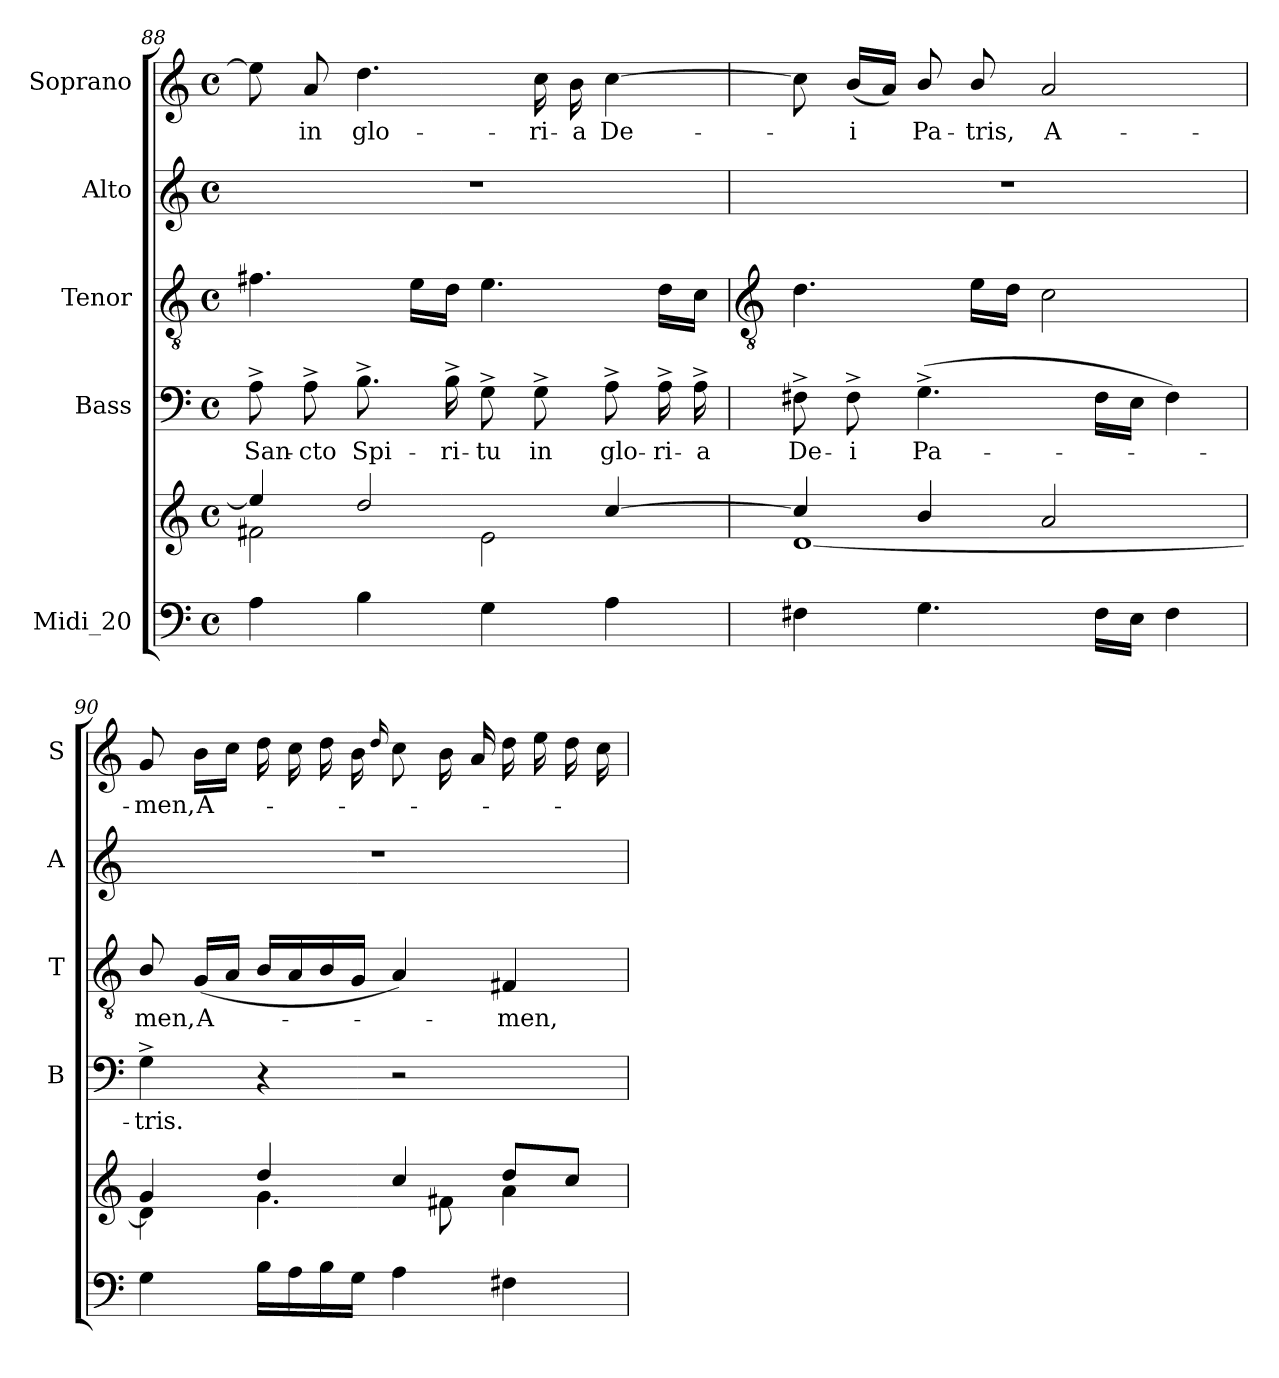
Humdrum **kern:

**kern	**kern	**kern	**text	**kern	**text	**kern	**kern	**text
*part5	*part5	*part4	*part4	*part3	*part3	*part2	*part1	*part1
*staff6	*staff5	*staff4	*staff4	*staff3	*staff3	*staff2	*staff1	*staff1
*I"Midi_20	*	*I"Bass	*	*I"Tenor	*	*I"Alto	*I"Soprano	*
*	*	*I'B	*	*I'T	*	*I'A	*I'S	*
*clefF4	*clefG2	*clefF4	*	*clefGv2	*	*clefG2	*clefG2	*
*k[]	*k[]	*k[]	*	*k[]	*	*k[]	*k[]	*
*C:	*C:	*C:	*	*C:	*	*C:	*C:	*
*M4/4	*M4/4	*M4/4	*	*M4/4	*	*M4/4	*M4/4	*
*met(c)	*met(c)	*met(c)	*	*met(c)	*	*met(c)	*met(c)	*
=88	=88	=88	=88	=88	=88	=88	=88	=88
*	*^	*	*	*	*	*	*	*
!	!	!	!	!LO:LY:b	!	!	!	!	!
4A	4ee/]	2f#X\	8A^	San-	4.f#X	.	1r	8ee]	.
!	!	!	!	!LO:LY:b	!	!	!	!	!LO:LY:b
.	.	.	8A^	-cto	.	.	.	8a	in
!	!	!	!	!LO:LY:b	!	!	!	!	!LO:LY:b
4B	2dd/	.	8.B^	Spi-	.	.	.	4.dd	glo-
.	.	.	.	.	16eLL	.	.	.	.
!	!	!	!	!LO:LY:b	!	!	!	!	!
.	.	.	16B^	-ri-	16dJJ	.	.	.	.
!	!	!	!	!LO:LY:b	!	!	!	!	!
4G	.	2e\	8G^	-tu	4.e	.	.	.	.
!	!	!	!	!LO:LY:b	!	!	!	!	!LO:LY:b
.	.	.	8G^	in	.	.	.	16cc	-ri-
!	!	!	!	!	!	!	!	!	!LO:LY:b
.	.	.	.	.	.	.	.	16b	-a
!	!	!	!	!LO:LY:b	!	!	!	!	!LO:LY:b
4A	[4cc/	.	8A^	glo-	.	.	.	[4cc	De-
!	!	!	!	!LO:LY:b	!	!	!	!	!
.	.	.	16A^	-ri-	16dLL	.	.	.	.
!	!	!	!	!LO:LY:b	!	!	!	!	!
.	.	.	16A^	-a	16cJJ	.	.	.	.
!!LO:LB:g=z
=89	=89	=89	=89	=89	=89	=89	=89	=89	=89
*	*	*	*	*	*clefGv2	*	*	*	*
!	!	!	!	!LO:LY:b	!	!	!	!	!
4F#X	4cc/]	[1d\	8F#X^	De-	4.d	.	1r	8cc]	.
!	!	!	!	!LO:LY:b	!	!	!	!	!LO:LY:b
.	.	.	8F#^	-i	.	.	.	(<16bLL	i
.	.	.	.	.	.	.	.	16aJJ)	.
!	!	!	!	!LO:LY:b	!	!	!	!	!LO:LY:b
4.G	4b/	.	(>4.G^	Pa-	.	.	.	8b/	Pa-
!	!	!	!	!	!	!	!	!	!LO:LY:b
.	.	.	.	.	16eLL	.	.	8b/	-tris,
.	.	.	.	.	16dJJ	.	.	.	.
!	!	!	!	!	!	!	!	!	!LO:LY:b
.	2a/	.	.	.	2c	.	.	2a	A-
16F#LL	.	.	16F#LL	.	.	.	.	.	.
16EJJ	.	.	16EJJ	.	.	.	.	.	.
4F#	.	.	4F#)	.	.	.	.	.	.
=90	=90	=90	=90	=90	=90	=90	=90	=90	=90
!	!	!	!	!LO:LY:b	!	!LO:LY:b	!	!	!LO:LY:b
4G	4g/	4d\]	4G^	tris.	8B/	men,	1r	8g	-men,
!	!	!	!	!	!	!LO:LY:b	!	!	!LO:LY:b
.	.	.	.	.	(<16GLL	A-	.	16bLL	A-
.	.	.	.	.	16AJJ	.	.	16ccJJ	.
16BLL	4dd/	4.g\	4r	.	16BLL	.	.	16ddLL	.
16A	.	.	.	.	16A	.	.	16cc	.
16B	.	.	.	.	16B	.	.	16dd	.
16GJJ	.	.	.	.	16GJJ	.	.	16b	.
.	.	.	.	.	.	.	.	16qqdd/JJ	.
4A	4cc/	.	2r	.	4A)	.	.	8ccL	.
.	.	8f#X\	.	.	.	.	.	16bL	.
.	.	.	.	.	.	.	.	16aJJ	.
!	!	!	!	!	!	!LO:LY:b	!	!	!
4F#X	8dd/L	4a\	.	.	4F#X	men,	.	16ddLL	.
.	.	.	.	.	.	.	.	16ee	.
.	8cc/J	.	.	.	.	.	.	16dd	.
.	.	.	.	.	.	.	.	16cc	.
*	*v	*v	*	*	*	*	*	*	*
=	=	=	=	=	=	=	=	=
*-	*-	*-	*-	*-	*-	*-	*-	*-
